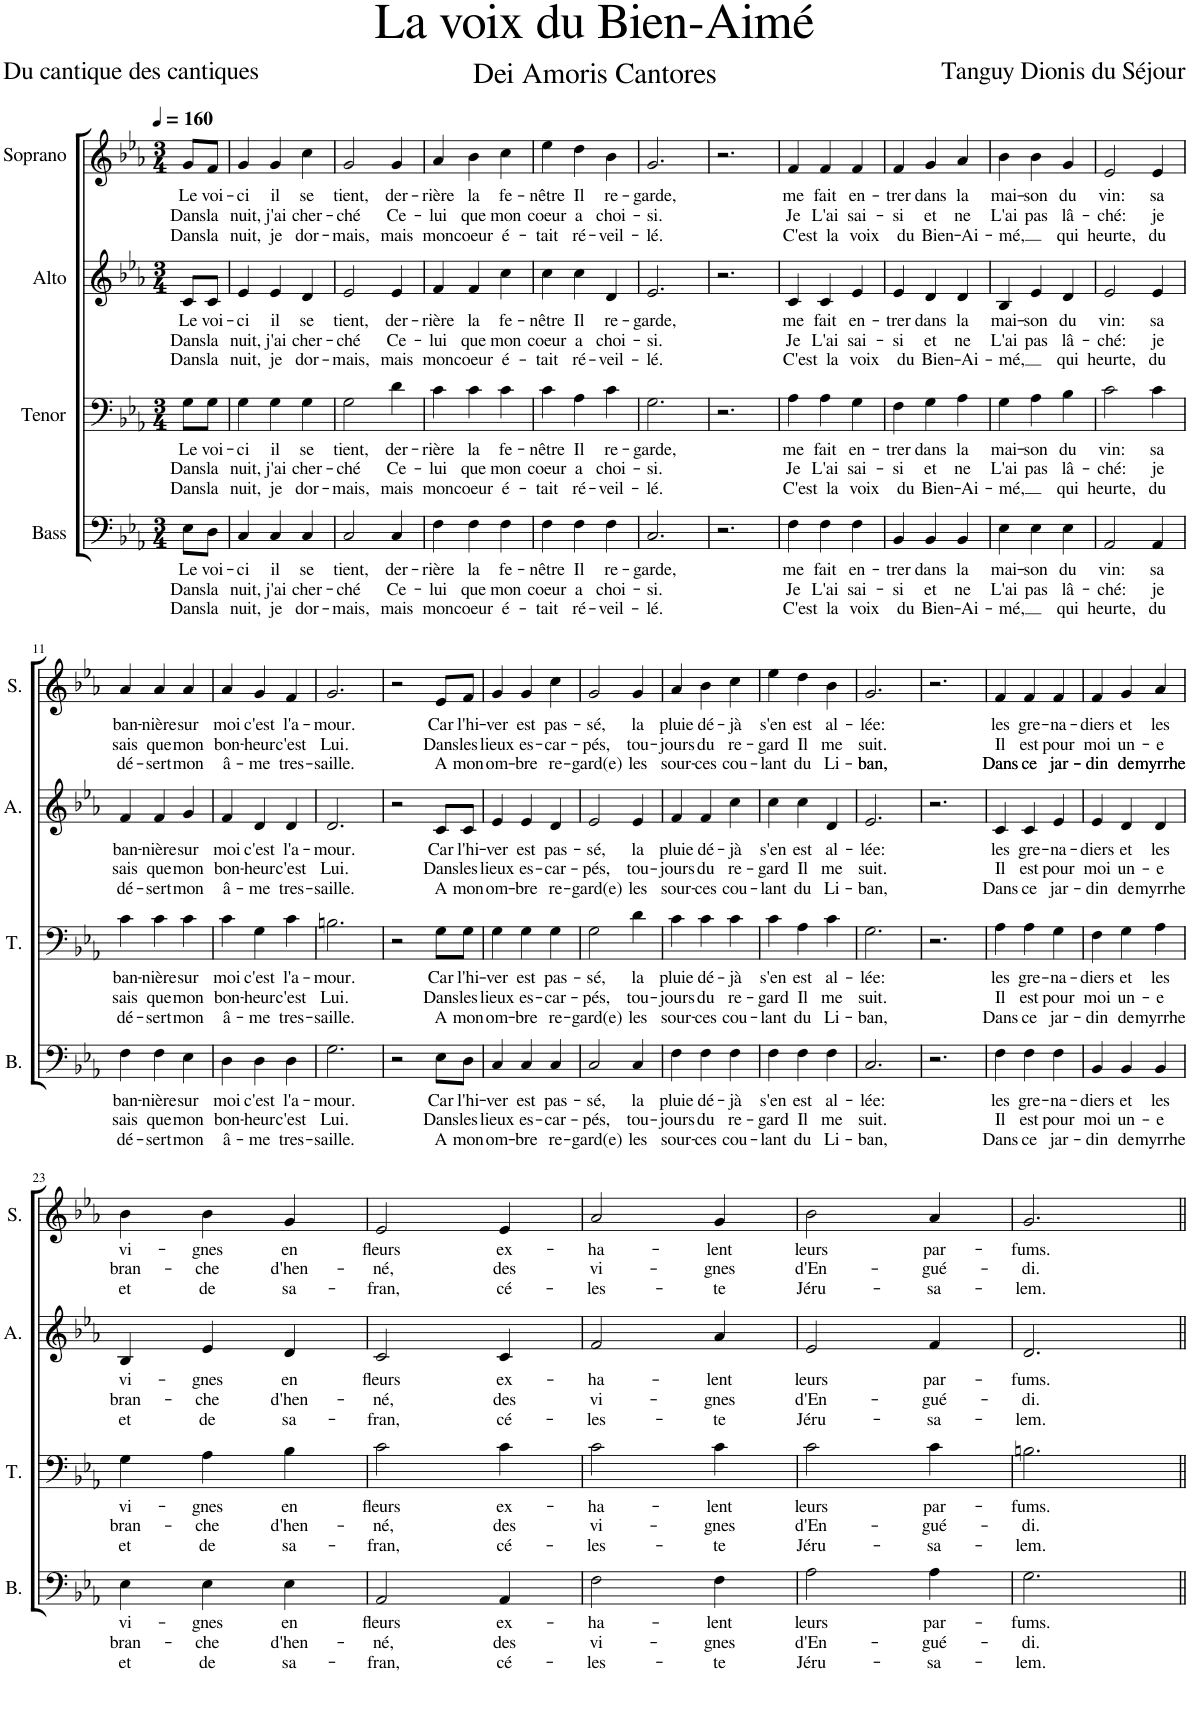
**kern	**text	**text	**text	**kern	**text	**text	**text	**kern	**text	**text	**text	**kern	**text	**text	**text
*part4	*part4	*part4	*part4	*part3	*part3	*part3	*part3	*part2	*part2	*part2	*part2	*part1	*part1	*part1	*part1
*staff4	*staff4	*staff4	*staff4	*staff3	*staff3	*staff3	*staff3	*staff2	*staff2	*staff2	*staff2	*staff1	*staff1	*staff1	*staff1
*I"Bass	*	*	*	*I"Tenor	*	*	*	*I"Alto	*	*	*	*I"Soprano	*	*	*
*I'B.	*	*	*	*I'T.	*	*	*	*I'A.	*	*	*	*I'S.	*	*	*
*clefF4	*	*	*	*clefF4	*	*	*	*clefG2	*	*	*	*clefG2	*	*	*
*k[b-e-a-]	*	*	*	*k[b-e-a-]	*	*	*	*k[b-e-a-]	*	*	*	*k[b-e-a-]	*	*	*
*M3/4	*	*	*	*M3/4	*	*	*	*M3/4	*	*	*	*M3/4	*	*	*
*MM160	*	*	*	*MM160	*	*	*	*MM160	*	*	*	*MM160	*	*	*
=	=	=	=	=	=	=	=	=	=	=	=	=	=	=	=
!	!LO:LY:b	!LO:LY:b	!LO:LY:b	!	!LO:LY:b	!LO:LY:b	!LO:LY:b	!	!LO:LY:b	!LO:LY:b	!LO:LY:b	!	!LO:LY:b	!LO:LY:b	!LO:LY:b
8E-\L	Le	Dans	Dans	8G\L	Le	Dans	Dans	8c/L	Le	Dans	Dans	8g/L	Le	Dans	Dans
!	!LO:LY:b	!LO:LY:b	!LO:LY:b	!	!LO:LY:b	!LO:LY:b	!LO:LY:b	!	!LO:LY:b	!LO:LY:b	!LO:LY:b	!	!LO:LY:b	!LO:LY:b	!LO:LY:b
8D\J	voi-	la	la	8G\J	voi-	la	la	8c/J	voi-	la	la	8f/J	voi-	la	la
=1	=1	=1	=1	=1	=1	=1	=1	=1	=1	=1	=1	=1	=1	=1	=1
!	!LO:LY:b	!LO:LY:b	!LO:LY:b	!	!LO:LY:b	!LO:LY:b	!LO:LY:b	!	!LO:LY:b	!LO:LY:b	!LO:LY:b	!	!LO:LY:b	!LO:LY:b	!LO:LY:b
4C/	-ci	nuit,	nuit,	4G\	-ci	nuit,	nuit,	4e-/	-ci	nuit,	nuit,	4g/	-ci	nuit,	nuit,
!	!LO:LY:b	!LO:LY:b	!LO:LY:b	!	!LO:LY:b	!LO:LY:b	!LO:LY:b	!	!LO:LY:b	!LO:LY:b	!LO:LY:b	!	!LO:LY:b	!LO:LY:b	!LO:LY:b
4C/	il	j'ai	je	4G\	il	j'ai	je	4e-/	il	j'ai	je	4g/	il	j'ai	je
!	!LO:LY:b	!LO:LY:b	!LO:LY:b	!	!LO:LY:b	!LO:LY:b	!LO:LY:b	!	!LO:LY:b	!LO:LY:b	!LO:LY:b	!	!LO:LY:b	!LO:LY:b	!LO:LY:b
4C/	se	cher-	dor-	4G\	se	cher-	dor-	4d/	se	cher-	dor-	4cc\	se	cher-	dor-
=2	=2	=2	=2	=2	=2	=2	=2	=2	=2	=2	=2	=2	=2	=2	=2
!	!LO:LY:b	!LO:LY:b	!LO:LY:b	!	!LO:LY:b	!LO:LY:b	!LO:LY:b	!	!LO:LY:b	!LO:LY:b	!LO:LY:b	!	!LO:LY:b	!LO:LY:b	!LO:LY:b
2C/	tient,	-ché	-mais,	2G\	tient,	-ché	-mais,	2e-/	tient,	-ché	-mais,	2g/	tient,	-ché	-mais,
!	!LO:LY:b	!LO:LY:b	!LO:LY:b	!	!LO:LY:b	!LO:LY:b	!LO:LY:b	!	!LO:LY:b	!LO:LY:b	!LO:LY:b	!	!LO:LY:b	!LO:LY:b	!LO:LY:b
4C/	der-	Ce-	mais	4d\	der-	Ce-	mais	4e-/	der-	Ce-	mais	4g/	der-	Ce-	mais
=3	=3	=3	=3	=3	=3	=3	=3	=3	=3	=3	=3	=3	=3	=3	=3
!	!LO:LY:b	!LO:LY:b	!LO:LY:b	!	!LO:LY:b	!LO:LY:b	!LO:LY:b	!	!LO:LY:b	!LO:LY:b	!LO:LY:b	!	!LO:LY:b	!LO:LY:b	!LO:LY:b
4F\	-rière	-lui	mon	4c\	-rière	-lui	mon	4f/	-rière	-lui	mon	4a-/	-rière	-lui	mon
!	!LO:LY:b	!LO:LY:b	!LO:LY:b	!	!LO:LY:b	!LO:LY:b	!LO:LY:b	!	!LO:LY:b	!LO:LY:b	!LO:LY:b	!	!LO:LY:b	!LO:LY:b	!LO:LY:b
4F\	la	que	coeur	4c\	la	que	coeur	4f/	la	que	coeur	4b-\	la	que	coeur
!	!LO:LY:b	!LO:LY:b	!LO:LY:b	!	!LO:LY:b	!LO:LY:b	!LO:LY:b	!	!LO:LY:b	!LO:LY:b	!LO:LY:b	!	!LO:LY:b	!LO:LY:b	!LO:LY:b
4F\	fe-	mon	é-	4c\	fe-	mon	é-	4cc\	fe-	mon	é-	4cc\	fe-	mon	é-
=4	=4	=4	=4	=4	=4	=4	=4	=4	=4	=4	=4	=4	=4	=4	=4
!	!LO:LY:b	!LO:LY:b	!LO:LY:b	!	!LO:LY:b	!LO:LY:b	!LO:LY:b	!	!LO:LY:b	!LO:LY:b	!LO:LY:b	!	!LO:LY:b	!LO:LY:b	!LO:LY:b
4F\	-nêtre	coeur	-tait	4c\	-nêtre	coeur	-tait	4cc\	-nêtre	coeur	-tait	4ee-\	-nêtre	coeur	-tait
!	!LO:LY:b	!LO:LY:b	!LO:LY:b	!	!LO:LY:b	!LO:LY:b	!LO:LY:b	!	!LO:LY:b	!LO:LY:b	!LO:LY:b	!	!LO:LY:b	!LO:LY:b	!LO:LY:b
4F\	Il	a	ré-	4A-\	Il	a	ré-	4cc\	Il	a	ré-	4dd\	Il	a	ré-
!	!LO:LY:b	!LO:LY:b	!LO:LY:b	!	!LO:LY:b	!LO:LY:b	!LO:LY:b	!	!LO:LY:b	!LO:LY:b	!LO:LY:b	!	!LO:LY:b	!LO:LY:b	!LO:LY:b
4F\	re-	choi-	-veil-	4c\	re-	choi-	-veil-	4d/	re-	choi-	-veil-	4b-\	re-	choi-	-veil-
=5	=5	=5	=5	=5	=5	=5	=5	=5	=5	=5	=5	=5	=5	=5	=5
!	!LO:LY:b	!LO:LY:b	!LO:LY:b	!	!LO:LY:b	!LO:LY:b	!LO:LY:b	!	!LO:LY:b	!LO:LY:b	!LO:LY:b	!	!LO:LY:b	!LO:LY:b	!LO:LY:b
2.C/	-garde,	-si.	-lé.	2.G\	-garde,	-si.	-lé.	2.e-/	-garde,	-si.	-lé.	2.g/	-garde,	-si.	-lé.
=6	=6	=6	=6	=6	=6	=6	=6	=6	=6	=6	=6	=6	=6	=6	=6
2.r	.	.	.	2.r	.	.	.	2.r	.	.	.	2.r	.	.	.
=7	=7	=7	=7	=7	=7	=7	=7	=7	=7	=7	=7	=7	=7	=7	=7
!	!LO:LY:b	!LO:LY:b	!LO:LY:b	!	!LO:LY:b	!LO:LY:b	!LO:LY:b	!	!LO:LY:b	!LO:LY:b	!LO:LY:b	!	!LO:LY:b	!LO:LY:b	!LO:LY:b
4F\	me	Je	C'est	4A-\	me	Je	C'est	4c/	me	Je	C'est	4f/	me	Je	C'est
!	!LO:LY:b	!LO:LY:b	!LO:LY:b	!	!LO:LY:b	!LO:LY:b	!LO:LY:b	!	!LO:LY:b	!LO:LY:b	!LO:LY:b	!	!LO:LY:b	!LO:LY:b	!LO:LY:b
4F\	fait	L'ai	la	4A-\	fait	L'ai	la	4c/	fait	L'ai	la	4f/	fait	L'ai	la
!	!LO:LY:b	!LO:LY:b	!LO:LY:b	!	!LO:LY:b	!LO:LY:b	!LO:LY:b	!	!LO:LY:b	!LO:LY:b	!LO:LY:b	!	!LO:LY:b	!LO:LY:b	!LO:LY:b
4F\	en-	sai-	voix	4G\	en-	sai-	voix	4e-/	en-	sai-	voix	4f/	en-	sai-	voix
=8	=8	=8	=8	=8	=8	=8	=8	=8	=8	=8	=8	=8	=8	=8	=8
!	!LO:LY:b	!LO:LY:b	!LO:LY:b	!	!LO:LY:b	!LO:LY:b	!LO:LY:b	!	!LO:LY:b	!LO:LY:b	!LO:LY:b	!	!LO:LY:b	!LO:LY:b	!LO:LY:b
4BB-/	-trer	-si	du	4F\	-trer	-si	du	4e-/	-trer	-si	du	4f/	-trer	-si	du
!	!LO:LY:b	!LO:LY:b	!LO:LY:b	!	!LO:LY:b	!LO:LY:b	!LO:LY:b	!	!LO:LY:b	!LO:LY:b	!LO:LY:b	!	!LO:LY:b	!LO:LY:b	!LO:LY:b
4BB-/	dans	et	Bien-	4G\	dans	et	Bien-	4d/	dans	et	Bien-	4g/	dans	et	Bien-
!	!LO:LY:b	!LO:LY:b	!LO:LY:b	!	!LO:LY:b	!LO:LY:b	!LO:LY:b	!	!LO:LY:b	!LO:LY:b	!LO:LY:b	!	!LO:LY:b	!LO:LY:b	!LO:LY:b
4BB-/	la	ne	-Ai-	4A-\	la	ne	-Ai-	4d/	la	ne	-Ai-	4a-/	la	ne	-Ai-
=9	=9	=9	=9	=9	=9	=9	=9	=9	=9	=9	=9	=9	=9	=9	=9
!	!LO:LY:b	!LO:LY:b	!LO:LY:b	!	!LO:LY:b	!LO:LY:b	!LO:LY:b	!	!LO:LY:b	!LO:LY:b	!LO:LY:b	!	!LO:LY:b	!LO:LY:b	!LO:LY:b
4E-\	mai-	L'ai	-mé,	4G\	mai-	L'ai	-mé,	4B-/	mai-	L'ai	-mé,	4b-\	mai-	L'ai	-mé,
!	!LO:LY:b	!LO:LY:b	!	!	!LO:LY:b	!LO:LY:b	!	!	!LO:LY:b	!LO:LY:b	!	!	!LO:LY:b	!LO:LY:b	!
4E-\	-son	pas	.	4A-\	-son	pas	.	4e-/	-son	pas	.	4b-\	-son	pas	.
!	!LO:LY:b	!LO:LY:b	!LO:LY:b	!	!LO:LY:b	!LO:LY:b	!LO:LY:b	!	!LO:LY:b	!LO:LY:b	!LO:LY:b	!	!LO:LY:b	!LO:LY:b	!LO:LY:b
4E-\	du	lâ-	qui	4B-\	du	lâ-	qui	4d/	du	lâ-	qui	4g/	du	lâ-	qui
=10	=10	=10	=10	=10	=10	=10	=10	=10	=10	=10	=10	=10	=10	=10	=10
!	!LO:LY:b	!LO:LY:b	!LO:LY:b	!	!LO:LY:b	!LO:LY:b	!LO:LY:b	!	!LO:LY:b	!LO:LY:b	!LO:LY:b	!	!LO:LY:b	!LO:LY:b	!LO:LY:b
2AA-/	vin:	-ché:	heurte,	2c\	vin:	-ché:	heurte,	2e-/	vin:	-ché:	heurte,	2e-/	vin:	-ché:	heurte,
!	!LO:LY:b	!LO:LY:b	!LO:LY:b	!	!LO:LY:b	!LO:LY:b	!LO:LY:b	!	!LO:LY:b	!LO:LY:b	!LO:LY:b	!	!LO:LY:b	!LO:LY:b	!LO:LY:b
4AA-/	sa	je	du	4c\	sa	je	du	4e-/	sa	je	du	4e-/	sa	je	du
!!LO:LB:g=z
=11	=11	=11	=11	=11	=11	=11	=11	=11	=11	=11	=11	=11	=11	=11	=11
!	!LO:LY:b	!LO:LY:b	!LO:LY:b	!	!LO:LY:b	!LO:LY:b	!LO:LY:b	!	!LO:LY:b	!LO:LY:b	!LO:LY:b	!	!LO:LY:b	!LO:LY:b	!LO:LY:b
4F\	ban-	sais	dé-	4c\	ban-	sais	dé-	4f/	ban-	sais	dé-	4a-/	ban-	sais	dé-
!	!LO:LY:b	!LO:LY:b	!LO:LY:b	!	!LO:LY:b	!LO:LY:b	!LO:LY:b	!	!LO:LY:b	!LO:LY:b	!LO:LY:b	!	!LO:LY:b	!LO:LY:b	!LO:LY:b
4F\	-nière	que	-sert	4c\	-nière	que	-sert	4f/	-nière	que	-sert	4a-/	-nière	que	-sert
!	!LO:LY:b	!LO:LY:b	!LO:LY:b	!	!LO:LY:b	!LO:LY:b	!LO:LY:b	!	!LO:LY:b	!LO:LY:b	!LO:LY:b	!	!LO:LY:b	!LO:LY:b	!LO:LY:b
4E-\	sur	mon	mon	4c\	sur	mon	mon	4g/	sur	mon	mon	4a-/	sur	mon	mon
=12	=12	=12	=12	=12	=12	=12	=12	=12	=12	=12	=12	=12	=12	=12	=12
!	!LO:LY:b	!LO:LY:b	!LO:LY:b	!	!LO:LY:b	!LO:LY:b	!LO:LY:b	!	!LO:LY:b	!LO:LY:b	!LO:LY:b	!	!LO:LY:b	!LO:LY:b	!LO:LY:b
4D\	moi	bon-	â-	4c\	moi	bon-	â-	4f/	moi	bon-	â-	4a-/	moi	bon-	â-
!	!LO:LY:b	!LO:LY:b	!LO:LY:b	!	!LO:LY:b	!LO:LY:b	!LO:LY:b	!	!LO:LY:b	!LO:LY:b	!LO:LY:b	!	!LO:LY:b	!LO:LY:b	!LO:LY:b
4D\	c'est	-heur	-me	4G\	c'est	-heur	-me	4d/	c'est	-heur	-me	4g/	c'est	-heur	-me
!	!LO:LY:b	!LO:LY:b	!LO:LY:b	!	!LO:LY:b	!LO:LY:b	!LO:LY:b	!	!LO:LY:b	!LO:LY:b	!LO:LY:b	!	!LO:LY:b	!LO:LY:b	!LO:LY:b
4D\	l'a-	c'est	tres-	4c\	l'a-	c'est	tres-	4d/	l'a-	c'est	tres-	4f/	l'a-	c'est	tres-
=13	=13	=13	=13	=13	=13	=13	=13	=13	=13	=13	=13	=13	=13	=13	=13
!	!LO:LY:b	!LO:LY:b	!LO:LY:b	!	!LO:LY:b	!LO:LY:b	!LO:LY:b	!	!LO:LY:b	!LO:LY:b	!LO:LY:b	!	!LO:LY:b	!LO:LY:b	!LO:LY:b
2.G\	-mour.	Lui.	-saille.	2.Bn\	-mour.	Lui.	-saille.	2.d/	-mour.	Lui.	-saille.	2.g/	-mour.	Lui.	-saille.
=14	=14	=14	=14	=14	=14	=14	=14	=14	=14	=14	=14	=14	=14	=14	=14
2r	.	.	.	2r	.	.	.	2r	.	.	.	2r	.	.	.
!	!LO:LY:b	!LO:LY:b	!LO:LY:b	!	!LO:LY:b	!LO:LY:b	!LO:LY:b	!	!LO:LY:b	!LO:LY:b	!LO:LY:b	!	!LO:LY:b	!LO:LY:b	!LO:LY:b
8E-\L	Car	Dans	A	8G\L	Car	Dans	A	8c/L	Car	Dans	A	8e-/L	Car	Dans	A
!	!LO:LY:b	!LO:LY:b	!LO:LY:b	!	!LO:LY:b	!LO:LY:b	!LO:LY:b	!	!LO:LY:b	!LO:LY:b	!LO:LY:b	!	!LO:LY:b	!LO:LY:b	!LO:LY:b
8D\J	l'hi-	les	mon	8G\J	l'hi-	les	mon	8c/J	l'hi-	les	mon	8f/J	l'hi-	les	mon
=15	=15	=15	=15	=15	=15	=15	=15	=15	=15	=15	=15	=15	=15	=15	=15
!	!LO:LY:b	!LO:LY:b	!LO:LY:b	!	!LO:LY:b	!LO:LY:b	!LO:LY:b	!	!LO:LY:b	!LO:LY:b	!LO:LY:b	!	!LO:LY:b	!LO:LY:b	!LO:LY:b
4C/	-ver	lieux	om-	4G\	-ver	lieux	om-	4e-/	-ver	lieux	om-	4g/	-ver	lieux	om-
!	!LO:LY:b	!LO:LY:b	!LO:LY:b	!	!LO:LY:b	!LO:LY:b	!LO:LY:b	!	!LO:LY:b	!LO:LY:b	!LO:LY:b	!	!LO:LY:b	!LO:LY:b	!LO:LY:b
4C/	est	es-	-bre	4G\	est	es-	-bre	4e-/	est	es-	-bre	4g/	est	es-	-bre
!	!LO:LY:b	!LO:LY:b	!LO:LY:b	!	!LO:LY:b	!LO:LY:b	!LO:LY:b	!	!LO:LY:b	!LO:LY:b	!LO:LY:b	!	!LO:LY:b	!LO:LY:b	!LO:LY:b
4C/	pas-	-car-	re-	4G\	pas-	-car-	re-	4d/	pas-	-car-	re-	4cc\	pas-	-car-	re-
=16	=16	=16	=16	=16	=16	=16	=16	=16	=16	=16	=16	=16	=16	=16	=16
!	!LO:LY:b	!LO:LY:b	!LO:LY:b	!	!LO:LY:b	!LO:LY:b	!LO:LY:b	!	!LO:LY:b	!LO:LY:b	!LO:LY:b	!	!LO:LY:b	!LO:LY:b	!LO:LY:b
2C/	-sé,	-pés,	-gard(e)	2G\	-sé,	-pés,	-gard(e)	2e-/	-sé,	-pés,	-gard(e)	2g/	-sé,	-pés,	-gard(e)
!	!LO:LY:b	!LO:LY:b	!LO:LY:b	!	!LO:LY:b	!LO:LY:b	!LO:LY:b	!	!LO:LY:b	!LO:LY:b	!LO:LY:b	!	!LO:LY:b	!LO:LY:b	!LO:LY:b
4C/	la	tou-	les	4d\	la	tou-	les	4e-/	la	tou-	les	4g/	la	tou-	les
=17	=17	=17	=17	=17	=17	=17	=17	=17	=17	=17	=17	=17	=17	=17	=17
!	!LO:LY:b	!LO:LY:b	!LO:LY:b	!	!LO:LY:b	!LO:LY:b	!LO:LY:b	!	!LO:LY:b	!LO:LY:b	!LO:LY:b	!	!LO:LY:b	!LO:LY:b	!LO:LY:b
4F\	pluie	-jours	sour-	4c\	pluie	-jours	sour-	4f/	pluie	-jours	sour-	4a-/	pluie	-jours	sour-
!	!LO:LY:b	!LO:LY:b	!LO:LY:b	!	!LO:LY:b	!LO:LY:b	!LO:LY:b	!	!LO:LY:b	!LO:LY:b	!LO:LY:b	!	!LO:LY:b	!LO:LY:b	!LO:LY:b
4F\	dé-	du	-ces	4c\	dé-	du	-ces	4f/	dé-	du	-ces	4b-\	dé-	du	-ces
!	!LO:LY:b	!LO:LY:b	!LO:LY:b	!	!LO:LY:b	!LO:LY:b	!LO:LY:b	!	!LO:LY:b	!LO:LY:b	!LO:LY:b	!	!LO:LY:b	!LO:LY:b	!LO:LY:b
4F\	-jà	re-	cou-	4c\	-jà	re-	cou-	4cc\	-jà	re-	cou-	4cc\	-jà	re-	cou-
=18	=18	=18	=18	=18	=18	=18	=18	=18	=18	=18	=18	=18	=18	=18	=18
!	!LO:LY:b	!LO:LY:b	!LO:LY:b	!	!LO:LY:b	!LO:LY:b	!LO:LY:b	!	!LO:LY:b	!LO:LY:b	!LO:LY:b	!	!LO:LY:b	!LO:LY:b	!LO:LY:b
4F\	s'en	-gard	-lant	4c\	s'en	-gard	-lant	4cc\	s'en	-gard	-lant	4ee-\	s'en	-gard	-lant
!	!LO:LY:b	!LO:LY:b	!LO:LY:b	!	!LO:LY:b	!LO:LY:b	!LO:LY:b	!	!LO:LY:b	!LO:LY:b	!LO:LY:b	!	!LO:LY:b	!LO:LY:b	!LO:LY:b
4F\	est	Il	du	4A-\	est	Il	du	4cc\	est	Il	du	4dd\	est	Il	du
!	!LO:LY:b	!LO:LY:b	!LO:LY:b	!	!LO:LY:b	!LO:LY:b	!LO:LY:b	!	!LO:LY:b	!LO:LY:b	!LO:LY:b	!	!LO:LY:b	!LO:LY:b	!LO:LY:b
4F\	al-	me	Li-	4c\	al-	me	Li-	4d/	al-	me	Li-	4b-\	al-	me	Li-
=19	=19	=19	=19	=19	=19	=19	=19	=19	=19	=19	=19	=19	=19	=19	=19
!	!LO:LY:b	!LO:LY:b	!LO:LY:b	!	!LO:LY:b	!LO:LY:b	!LO:LY:b	!	!LO:LY:b	!LO:LY:b	!LO:LY:b	!	!LO:LY:b	!LO:LY:b	!LO:LY:b
2.C/	-lée:	suit.	-ban,	2.G\	-lée:	suit.	-ban,	2.e-/	-lée:	suit.	-ban,	2.g/	-lée:	suit.	-ban,
=20	=20	=20	=20	=20	=20	=20	=20	=20	=20	=20	=20	=20	=20	=20	=20
2.r	.	.	.	2.r	.	.	.	2.r	.	.	.	2.r	.	.	.
=21	=21	=21	=21	=21	=21	=21	=21	=21	=21	=21	=21	=21	=21	=21	=21
!	!LO:LY:b	!LO:LY:b	!LO:LY:b	!	!LO:LY:b	!LO:LY:b	!LO:LY:b	!	!LO:LY:b	!LO:LY:b	!LO:LY:b	!	!LO:LY:b	!LO:LY:b	!LO:LY:b
4F\	les	Il	Dans	4A-\	les	Il	Dans	4c/	les	Il	Dans	4f/	les	Il	Dans
!	!LO:LY:b	!LO:LY:b	!LO:LY:b	!	!LO:LY:b	!LO:LY:b	!LO:LY:b	!	!LO:LY:b	!LO:LY:b	!LO:LY:b	!	!LO:LY:b	!LO:LY:b	!LO:LY:b
4F\	gre-	est	ce	4A-\	gre-	est	ce	4c/	gre-	est	ce	4f/	gre-	est	ce
!	!LO:LY:b	!LO:LY:b	!LO:LY:b	!	!LO:LY:b	!LO:LY:b	!LO:LY:b	!	!LO:LY:b	!LO:LY:b	!LO:LY:b	!	!LO:LY:b	!LO:LY:b	!LO:LY:b
4F\	-na-	pour	jar-	4G\	-na-	pour	jar-	4e-/	-na-	pour	jar-	4f/	-na-	pour	jar-
=22	=22	=22	=22	=22	=22	=22	=22	=22	=22	=22	=22	=22	=22	=22	=22
!	!LO:LY:b	!LO:LY:b	!LO:LY:b	!	!LO:LY:b	!LO:LY:b	!LO:LY:b	!	!LO:LY:b	!LO:LY:b	!LO:LY:b	!	!LO:LY:b	!LO:LY:b	!LO:LY:b
4BB-/	-diers	moi	-din	4F\	-diers	moi	-din	4e-/	-diers	moi	-din	4f/	-diers	moi	-din
!	!LO:LY:b	!LO:LY:b	!LO:LY:b	!	!LO:LY:b	!LO:LY:b	!LO:LY:b	!	!LO:LY:b	!LO:LY:b	!LO:LY:b	!	!LO:LY:b	!LO:LY:b	!LO:LY:b
4BB-/	et	un-	de	4G\	et	un-	de	4d/	et	un-	de	4g/	et	un-	de
!	!LO:LY:b	!LO:LY:b	!LO:LY:b	!	!LO:LY:b	!LO:LY:b	!LO:LY:b	!	!LO:LY:b	!LO:LY:b	!LO:LY:b	!	!LO:LY:b	!LO:LY:b	!LO:LY:b
4BB-/	les	-e	myrrhe	4A-\	les	-e	myrrhe	4d/	les	-e	myrrhe	4a-/	les	-e	myrrhe
!!LO:LB:g=z
=23	=23	=23	=23	=23	=23	=23	=23	=23	=23	=23	=23	=23	=23	=23	=23
!	!LO:LY:b	!LO:LY:b	!LO:LY:b	!	!LO:LY:b	!LO:LY:b	!LO:LY:b	!	!LO:LY:b	!LO:LY:b	!LO:LY:b	!	!LO:LY:b	!LO:LY:b	!LO:LY:b
4E-\	vi-	bran-	et	4G\	vi-	bran-	et	4B-/	vi-	bran-	et	4b-\	vi-	bran-	et
!	!LO:LY:b	!LO:LY:b	!LO:LY:b	!	!LO:LY:b	!LO:LY:b	!LO:LY:b	!	!LO:LY:b	!LO:LY:b	!LO:LY:b	!	!LO:LY:b	!LO:LY:b	!LO:LY:b
4E-\	-gnes	-che	de	4A-\	-gnes	-che	de	4e-/	-gnes	-che	de	4b-\	-gnes	-che	de
!	!LO:LY:b	!LO:LY:b	!LO:LY:b	!	!LO:LY:b	!LO:LY:b	!LO:LY:b	!	!LO:LY:b	!LO:LY:b	!LO:LY:b	!	!LO:LY:b	!LO:LY:b	!LO:LY:b
4E-\	en	d'hen-	sa-	4B-\	en	d'hen-	sa-	4d/	en	d'hen-	sa-	4g/	en	d'hen-	sa-
=24	=24	=24	=24	=24	=24	=24	=24	=24	=24	=24	=24	=24	=24	=24	=24
!	!LO:LY:b	!LO:LY:b	!LO:LY:b	!	!LO:LY:b	!LO:LY:b	!LO:LY:b	!	!LO:LY:b	!LO:LY:b	!LO:LY:b	!	!LO:LY:b	!LO:LY:b	!LO:LY:b
2AA-/	fleurs	-né,	-fran,	2c\	fleurs	-né,	-fran,	2c/	fleurs	-né,	-fran,	2e-/	fleurs	-né,	-fran,
!	!LO:LY:b	!LO:LY:b	!LO:LY:b	!	!LO:LY:b	!LO:LY:b	!LO:LY:b	!	!LO:LY:b	!LO:LY:b	!LO:LY:b	!	!LO:LY:b	!LO:LY:b	!LO:LY:b
4AA-/	ex-	des	cé-	4c\	ex-	des	cé-	4c/	ex-	des	cé-	4e-/	ex-	des	cé-
=25	=25	=25	=25	=25	=25	=25	=25	=25	=25	=25	=25	=25	=25	=25	=25
!	!LO:LY:b	!LO:LY:b	!LO:LY:b	!	!LO:LY:b	!LO:LY:b	!LO:LY:b	!	!LO:LY:b	!LO:LY:b	!LO:LY:b	!	!LO:LY:b	!LO:LY:b	!LO:LY:b
2F\	-ha-	vi-	-les-	2c\	-ha-	vi-	-les-	2f/	-ha-	vi-	-les-	2a-/	-ha-	vi-	-les-
!	!LO:LY:b	!LO:LY:b	!LO:LY:b	!	!LO:LY:b	!LO:LY:b	!LO:LY:b	!	!LO:LY:b	!LO:LY:b	!LO:LY:b	!	!LO:LY:b	!LO:LY:b	!LO:LY:b
4F\	-lent	-gnes	-te	4c\	-lent	-gnes	-te	4a-/	-lent	-gnes	-te	4g/	-lent	-gnes	-te
=26	=26	=26	=26	=26	=26	=26	=26	=26	=26	=26	=26	=26	=26	=26	=26
!	!LO:LY:b	!LO:LY:b	!LO:LY:b	!	!LO:LY:b	!LO:LY:b	!LO:LY:b	!	!LO:LY:b	!LO:LY:b	!LO:LY:b	!	!LO:LY:b	!LO:LY:b	!LO:LY:b
2A-\	leurs	d'En-	Jéru-	2c\	leurs	d'En-	Jéru-	2e-/	leurs	d'En-	Jéru-	2b-\	leurs	d'En-	Jéru-
!	!LO:LY:b	!LO:LY:b	!LO:LY:b	!	!LO:LY:b	!LO:LY:b	!LO:LY:b	!	!LO:LY:b	!LO:LY:b	!LO:LY:b	!	!LO:LY:b	!LO:LY:b	!LO:LY:b
4A-\	par-	-gué-	-sa-	4c\	par-	-gué-	-sa-	4f/	par-	-gué-	-sa-	4a-/	par-	-gué-	-sa-
=27	=27	=27	=27	=27	=27	=27	=27	=27	=27	=27	=27	=27	=27	=27	=27
!	!LO:LY:b	!LO:LY:b	!LO:LY:b	!	!LO:LY:b	!LO:LY:b	!LO:LY:b	!	!LO:LY:b	!LO:LY:b	!LO:LY:b	!	!LO:LY:b	!LO:LY:b	!LO:LY:b
2.G\	-fums.	-di.	-lem.	2.Bn\	-fums.	-di.	-lem.	2.d/	-fums.	-di.	-lem.	2.g/	-fums.	-di.	-lem.
=||	=||	=||	=||	=||	=||	=||	=||	=||	=||	=||	=||	=||	=||	=||	=||
*-	*-	*-	*-	*-	*-	*-	*-	*-	*-	*-	*-	*-	*-	*-	*-
